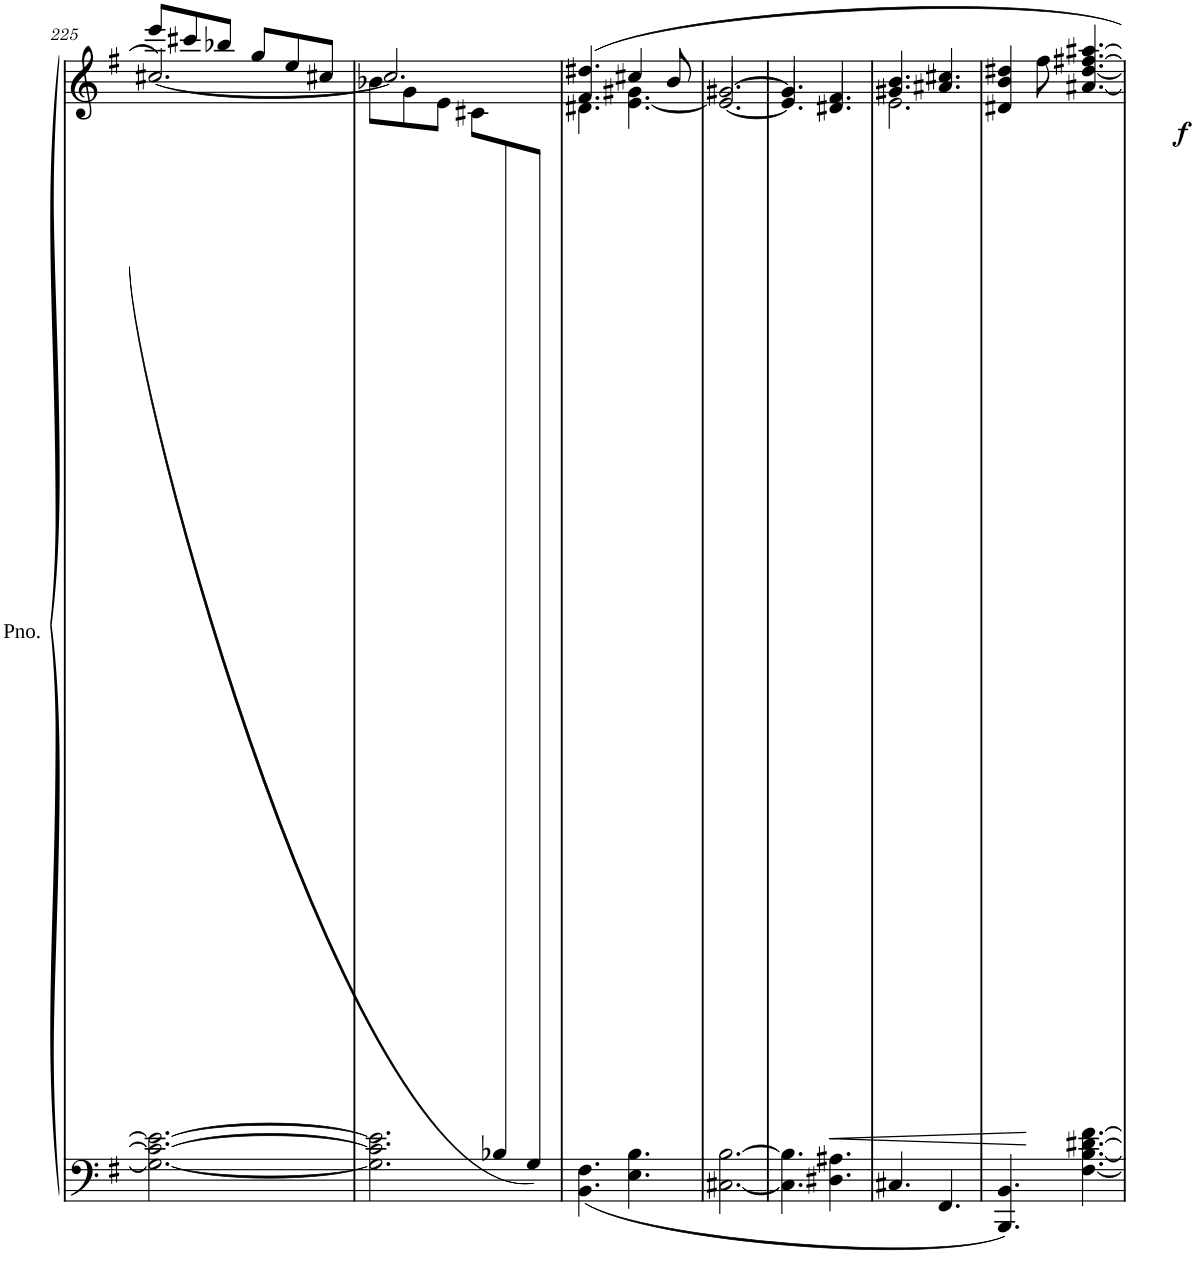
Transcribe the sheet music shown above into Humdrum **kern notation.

**kern	**kern	**dynam
*part1	*part1	*part1
*staff2	*staff1	*staff1/2
*I"Piano	*	*
*I'Pno.	*	*
!!LO:PB:g=z
*clefF4	*clefG2	*
*k[f#]	*k[f#]	*
*M6/8	*M6/8	*
=225	=225	=225
*	*^	*
2.G\_ 2.c#\_ 2.e\_	[<2.cc#X/	8eee/L	.
.	.	8ccc#X/	.
.	.	8bb-X/J	.
.	.	8gg/L	.
.	.	8ee/	.
.	.	8cc#X/J	.
=226	=226	=226	=226
*^	*	*	*
2ryy	2.G\] 2.c#\] 2.e\]	2.cc#/]	8b-X\L	.
.	.	.	8g\	.
.	.	.	8e\J	.
.	.	.	8c#X\L	.
8B-X/	.	.	4ryy	.
8G/J	.	.	.	.
*v	*v	*	*	*
=227	=227	=227	=227
4.BB\ 4.F#\	4.f#/ 4.dd#X/	4.d#X\	.
4.E\ 4.B\	4cc#X/	[4.e\ 4.g#X\	.
.	8b/	.	.
=228	=228	=228	=228
[<2.C#X\ [2.B\	[2.g#X/	2.e/_	.
=229	=229	=229	=229
4.C#\] 4.B\]	4.g#/]	4.e/]	.
!	!	!	!LO:HP:b
4.D#X\ 4.A#X\	4.f#/	4.d#X/	<
=230	=230	=230	=230
4.C#X/	4.g#X/ 4.b/	2.e\	.
4.FF#/	4.a#X/ 4.cc#X/	.	.
*	*v	*v	*
=231	=231	=231
4.BBB/ 4.BB/	4d#X/ 4b/ 4dd#X/	.
.	8ff#\	[
!	!	!LO:DY:b
[<4.F#\ [4.B\ [4.d#X\ [4.f#\	[<4.a#X/ [<4.dd#/ [>4.ff#X/ [>4.aa#X/	f
=	=	=
*-	*-	*-
